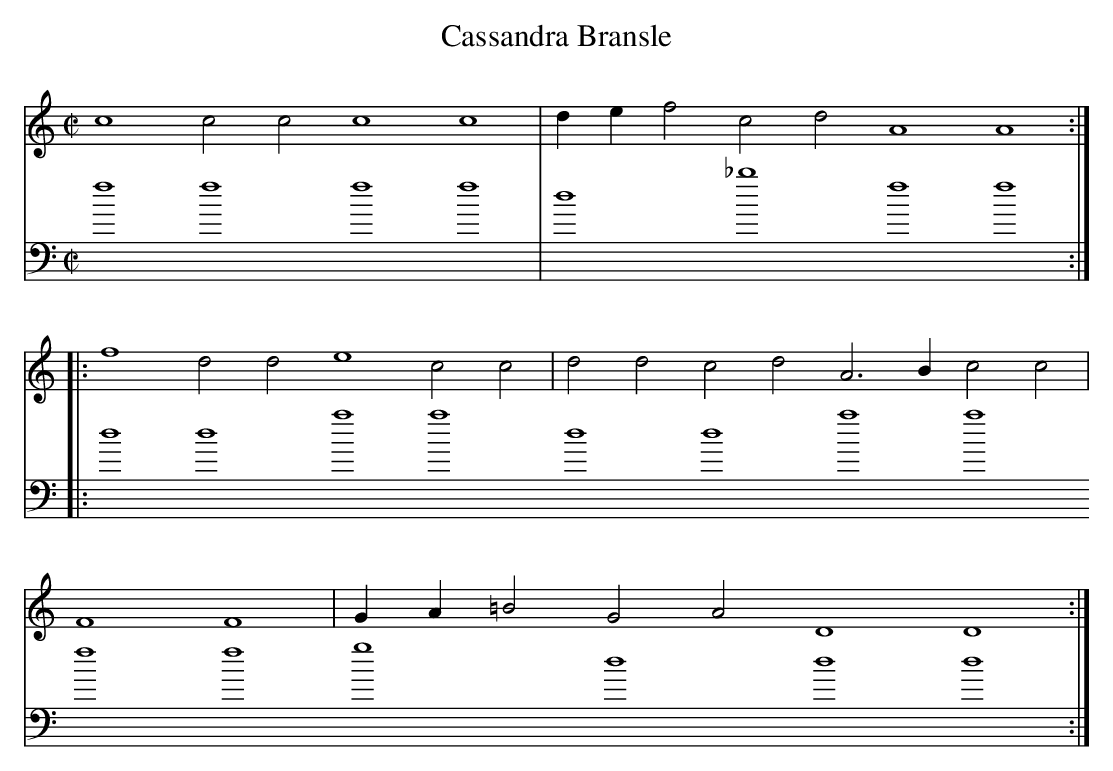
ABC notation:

X:1
T: Cassandra Bransle
M:C|
L:1/2
K:C
V:1
c2 c c c2 c2 | d/ e/ f c d A2 A2 :|
|: f2 d d e2 c c | d d c d A > B c c |
F2 F2 | G/ A/ =B G A D2 D2 :|
V:2
K:C bass
L:1/2
f2 f2 f2 f2 | d2 _b2 f2 f2 :|
|: d2 d2 a2 a2 d2 d2 a2 a2 f2 f2 g2 d2 d2 d2 :|
